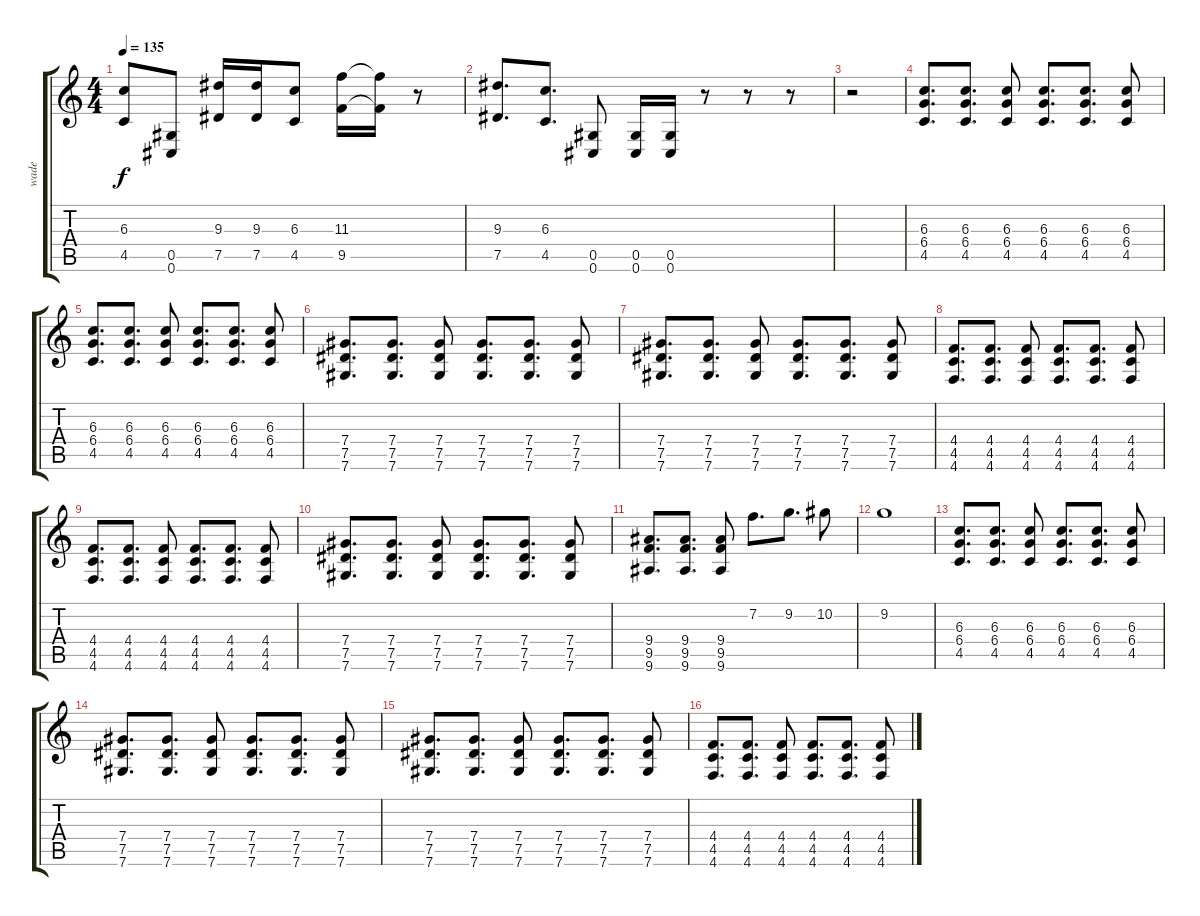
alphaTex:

\track ("wade" "wade") {instrument distortionguitar}
\staff {score tabs}
\tuning (Eb4 Bb3 Gb3 Db3 Ab2 Db2) {hide}
\ts (4 4)
\tempo 135
\clef g2
\ks c
(6.3{t} 4.5{t}).8{dy f} (0.5 0.6).8 (9.3 7.5).16 (9.3 7.5).16 (6.3 4.5).8 (11.3 9.5).16 (11.3{t} 9.5{t}).16 r.8 |
(9.3 7.5).8{d} (6.3 4.5).8{d} (0.5 0.6).8 (0.5 0.6).16 (0.5 0.6).16 r.8 r.8 r.8 |
r.2 |
(6.3 6.4 4.5).8{d} (6.3 6.4 4.5).8{d} (6.3 6.4 4.5).8 (6.3 6.4 4.5).8{d} (6.3 6.4 4.5).8{d} (6.3 6.4 4.5).8 |
(6.3 6.4 4.5).8{d} (6.3 6.4 4.5).8{d} (6.3 6.4 4.5).8 (6.3 6.4 4.5).8{d} (6.3 6.4 4.5).8{d} (6.3 6.4 4.5).8 |
(7.4 7.5 7.6).8{d} (7.4 7.5 7.6).8{d} (7.4 7.5 7.6).8 (7.4 7.5 7.6).8{d} (7.4 7.5 7.6).8{d} (7.4 7.5 7.6).8 |
(7.4 7.5 7.6).8{d} (7.4 7.5 7.6).8{d} (7.4 7.5 7.6).8 (7.4 7.5 7.6).8{d} (7.4 7.5 7.6).8{d} (7.4 7.5 7.6).8 |
(4.4 4.5 4.6).8{d} (4.4 4.5 4.6).8{d} (4.4 4.5 4.6).8 (4.4 4.5 4.6).8{d} (4.4 4.5 4.6).8{d} (4.4 4.5 4.6).8 |
(4.4 4.5 4.6).8{d} (4.4 4.5 4.6).8{d} (4.4 4.5 4.6).8 (4.4 4.5 4.6).8{d} (4.4 4.5 4.6).8{d} (4.4 4.5 4.6).8 |
(7.4 7.5 7.6).8{d} (7.4 7.5 7.6).8{d} (7.4 7.5 7.6).8 (7.4 7.5 7.6).8{d} (7.4 7.5 7.6).8{d} (7.4 7.5 7.6).8 |
(9.4 9.5 9.6).8{d} (9.4 9.5 9.6).8{d} (9.4 9.5 9.6).8 7.2.8{d} 9.2.8{d} 10.2.8 |
9.2.1 |
(6.3 6.4 4.5).8{d} (6.3 6.4 4.5).8{d} (6.3 6.4 4.5).8 (6.3 6.4 4.5).8{d} (6.3 6.4 4.5).8{d} (6.3 6.4 4.5).8 |
(7.4 7.5 7.6).8{d} (7.4 7.5 7.6).8{d} (7.4 7.5 7.6).8 (7.4 7.5 7.6).8{d} (7.4 7.5 7.6).8{d} (7.4 7.5 7.6).8 |
(7.4 7.5 7.6).8{d} (7.4 7.5 7.6).8{d} (7.4 7.5 7.6).8 (7.4 7.5 7.6).8{d} (7.4 7.5 7.6).8{d} (7.4 7.5 7.6).8 |
(4.4 4.5 4.6).8{d} (4.4 4.5 4.6).8{d} (4.4 4.5 4.6).8 (4.4 4.5 4.6).8{d} (4.4 4.5 4.6).8{d} (4.4 4.5 4.6).8
